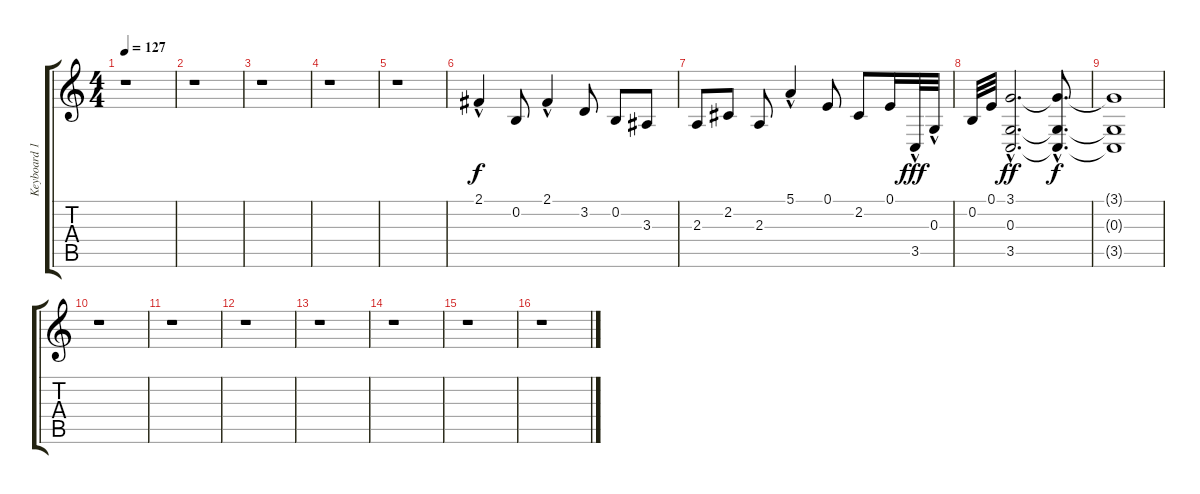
\track ("Keyboard 1" "Keyboard 1") {instrument honkytonkpiano}
\staff {score tabs}
\tuning (E4 B3 G3 D3 A2 E2) {hide}
\ts (4 4)
\tempo 127
\clef g2
\ks c
r.1{dy f} |
r.1 |
r.1 |
r.1 |
r.1 |
2.1{hac}.4{instrument electricguitarjazz} 0.2.8 2.1{hac}.4 3.2.8 0.2.8 3.3.8 |
2.3.8 2.2.8 2.3.8 5.1{hac}.4 0.1.8 2.2.8 0.1.16 3.5{hac}.32{dy fff} 0.3{hac}.32 |
0.2.32 0.1.32 (3.1{hac} 0.3{hac} 3.5{hac}).2{d dy ff} (3.1{hac t} 0.3{hac t} 3.5{hac t}).8{d dy f} |
(3.1{t} 0.3{t} 3.5{t}).1 |
r.1 |
r.1 |
r.1 |
r.1 |
r.1 |
r.1 |
r.1
